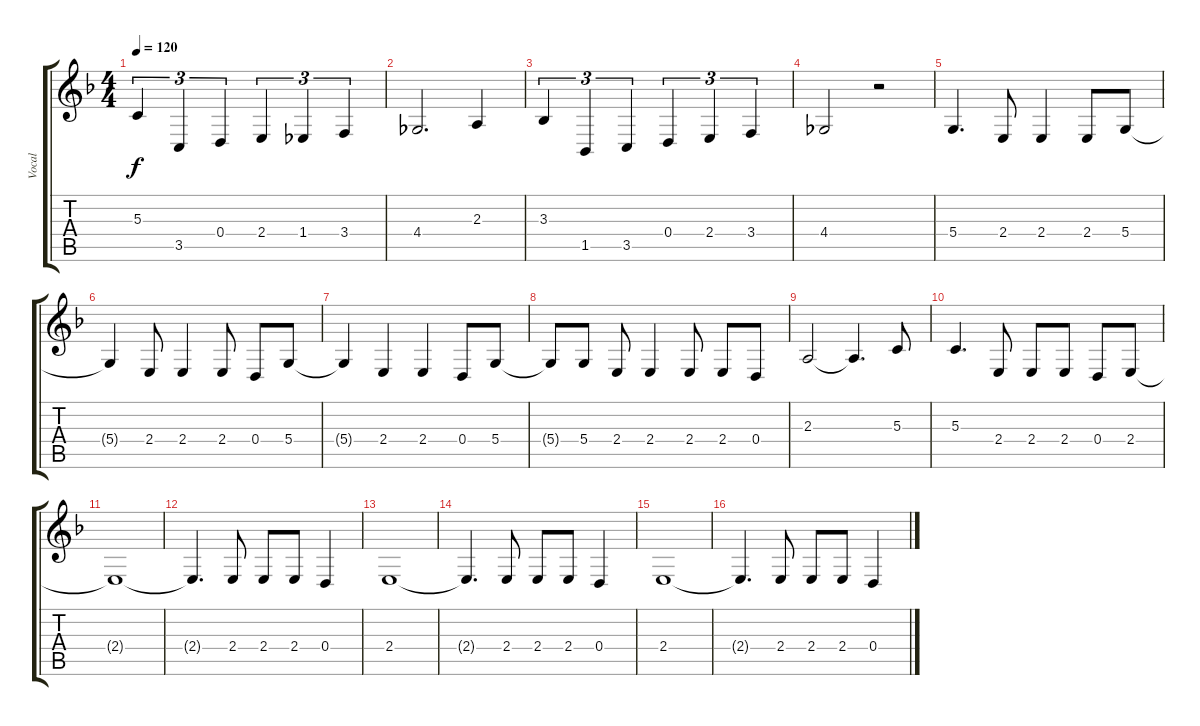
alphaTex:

\track ("Vocal" "Vocal") {instrument oboe}
\staff {score tabs}
\tuning (E4 B3 G3 D3 A2 E2) {hide}
\ts (4 4)
\tempo 120
\clef g2
\ks f
5.3.4{tu (3 2) dy f} 3.5.4{tu (3 2)} 0.4.4{tu (3 2)} 2.4.4{tu (3 2)} 1.4.4{tu (3 2)} 3.4.4{tu (3 2)} |
4.4.2{d} 2.3.4 |
3.3.4{tu (3 2)} 1.5.4{tu (3 2)} 3.5.4{tu (3 2)} 0.4.4{tu (3 2)} 2.4.4{tu (3 2)} 3.4.4{tu (3 2)} |
4.4.2 r.2 |
5.4.4{d} 2.4.8 2.4.4 2.4.8 5.4.8 |
5.4{t}.4 2.4.8 2.4.4 2.4.8 0.4.8 5.4.8 |
5.4{t}.4 2.4.4 2.4.4 0.4.8 5.4.8 |
5.4{t}.8 5.4.8 2.4.8 2.4.4 2.4.8 2.4.8 0.4.8 |
2.3.2 2.3{t}.4{d} 5.3.8 |
5.3.4{d} 2.4.8 2.4.8 2.4.8 0.4.8 2.4.8 |
2.4{t}.1 |
2.4{t}.4{d} 2.4.8 2.4.8 2.4.8 0.4.4 |
2.4.1 |
2.4{t}.4{d} 2.4.8 2.4.8 2.4.8 0.4.4 |
2.4.1 |
2.4{t}.4{d} 2.4.8 2.4.8 2.4.8 0.4.4
